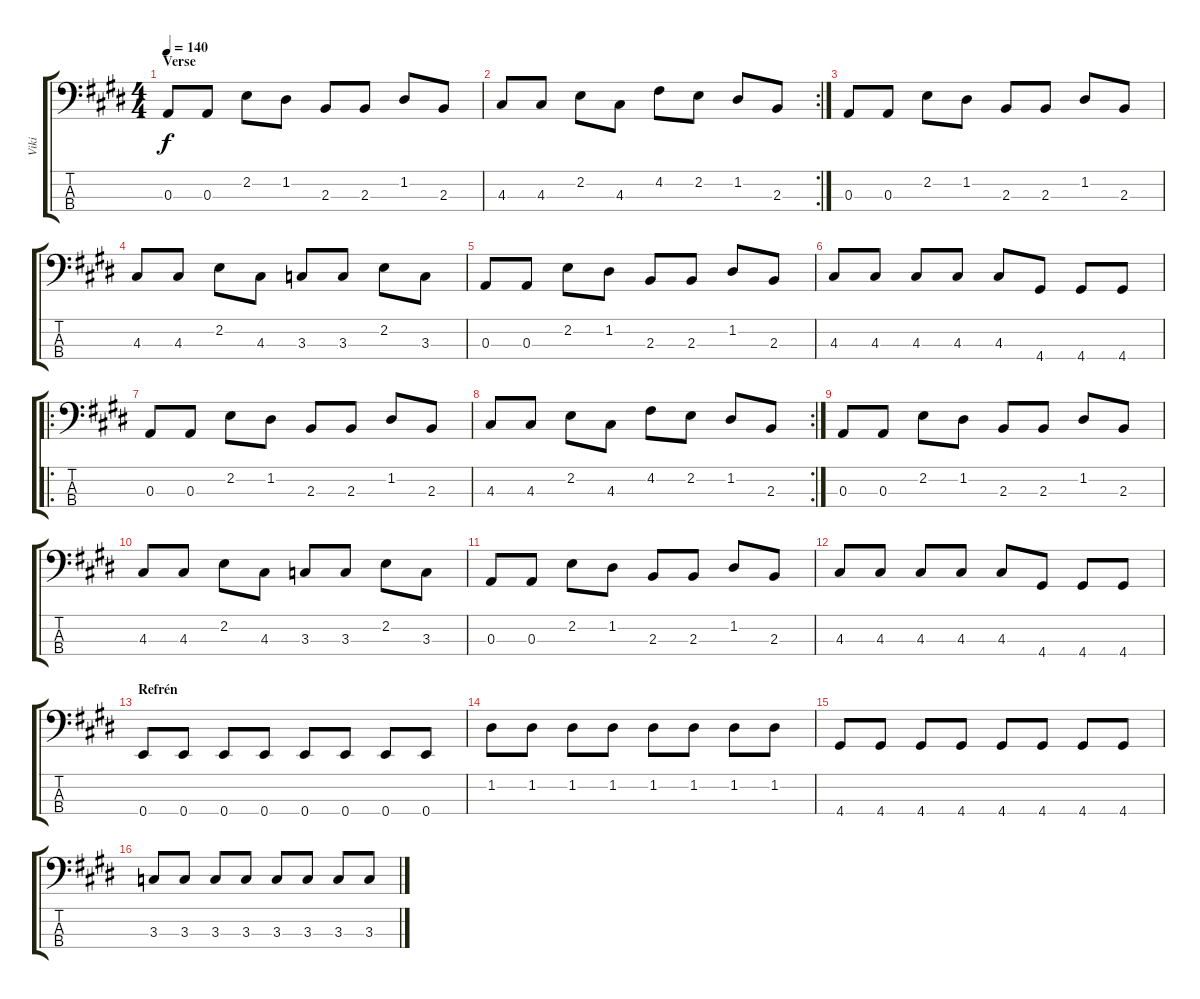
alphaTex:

\track ("Viki" "Viki") {instrument electricbassfinger}
\staff {score tabs}
\tuning (G2 D2 A1 E1) {hide}
\ts (4 4)
\section ("" "Verse")
\tempo 140
\clef f4
\ks e
0.3.8{dy f instrument electricbassfinger} 0.3.8 2.2.8 1.2.8 2.3.8 2.3.8 1.2.8 2.3.8 |
\rc 2
4.3.8 4.3.8 2.2.8 4.3.8 4.2.8 2.2.8 1.2.8 2.3.8 |
0.3.8 0.3.8 2.2.8 1.2.8 2.3.8 2.3.8 1.2.8 2.3.8 |
4.3.8 4.3.8 2.2.8 4.3.8 3.3.8 3.3.8 2.2.8 3.3.8 |
0.3.8 0.3.8 2.2.8 1.2.8 2.3.8 2.3.8 1.2.8 2.3.8 |
4.3.8 4.3.8 4.3.8 4.3.8 4.3.8 4.4.8 4.4.8 4.4.8 |
\ro
0.3.8 0.3.8 2.2.8 1.2.8 2.3.8 2.3.8 1.2.8 2.3.8 |
\rc 2
4.3.8 4.3.8 2.2.8 4.3.8 4.2.8 2.2.8 1.2.8 2.3.8 |
0.3.8 0.3.8 2.2.8 1.2.8 2.3.8 2.3.8 1.2.8 2.3.8 |
4.3.8 4.3.8 2.2.8 4.3.8 3.3.8 3.3.8 2.2.8 3.3.8 |
0.3.8 0.3.8 2.2.8 1.2.8 2.3.8 2.3.8 1.2.8 2.3.8 |
4.3.8 4.3.8 4.3.8 4.3.8 4.3.8 4.4.8 4.4.8 4.4.8 |
\section ("" "Refrén")
0.4.8 0.4.8 0.4.8 0.4.8 0.4.8 0.4.8 0.4.8 0.4.8 |
1.2.8 1.2.8 1.2.8 1.2.8 1.2.8 1.2.8 1.2.8 1.2.8 |
4.4.8 4.4.8 4.4.8 4.4.8 4.4.8 4.4.8 4.4.8 4.4.8 |
3.3.8 3.3.8 3.3.8 3.3.8 3.3.8 3.3.8 3.3.8 3.3.8
